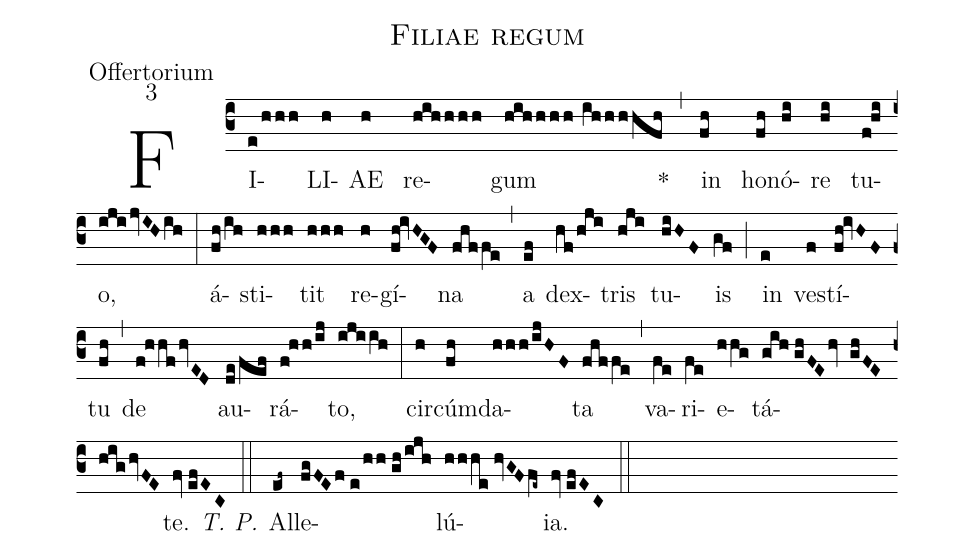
name:Filiae regum;
office-part:Offertorium;
mode:3;
%%
(c3) FI(e/hhh)LI(h)AE(h) re(hihhhh)gum(hihhhh//ihhhhfh) *(,) in(fh) ho(fh)nó(hi)re(hi) tu(f!hi)o,(ijijvIHih) (:) á(fh/ih)sti(hhh)tit(hhh) re(h)gí(fh!ivHGF)na(fhffe) (,) a(ef) dex(hf/hji)tris(hji) tu(hiHF)is(gf) (;) in(e) ve(f)stí(fh!ivHF)tu(fh) (,) de(f!hhfhvED) au(de/fef)rá(f!hh/ij)to,(ijiih) (:) cir(h)cúm(fh)da(hhh/ijHF)ta(fhffe) (,) va(fe)ri(fe)e(hhg)tá(gih//ghFEhv ghFEhighvFE)te.(fv//efEC) <i>T. P.</i>(::) Al(ef~)le(fgFEf//e/hh//gh/ijh)lú(hhhe//hvGFfe~)ia.(fv//efEC) (::)
